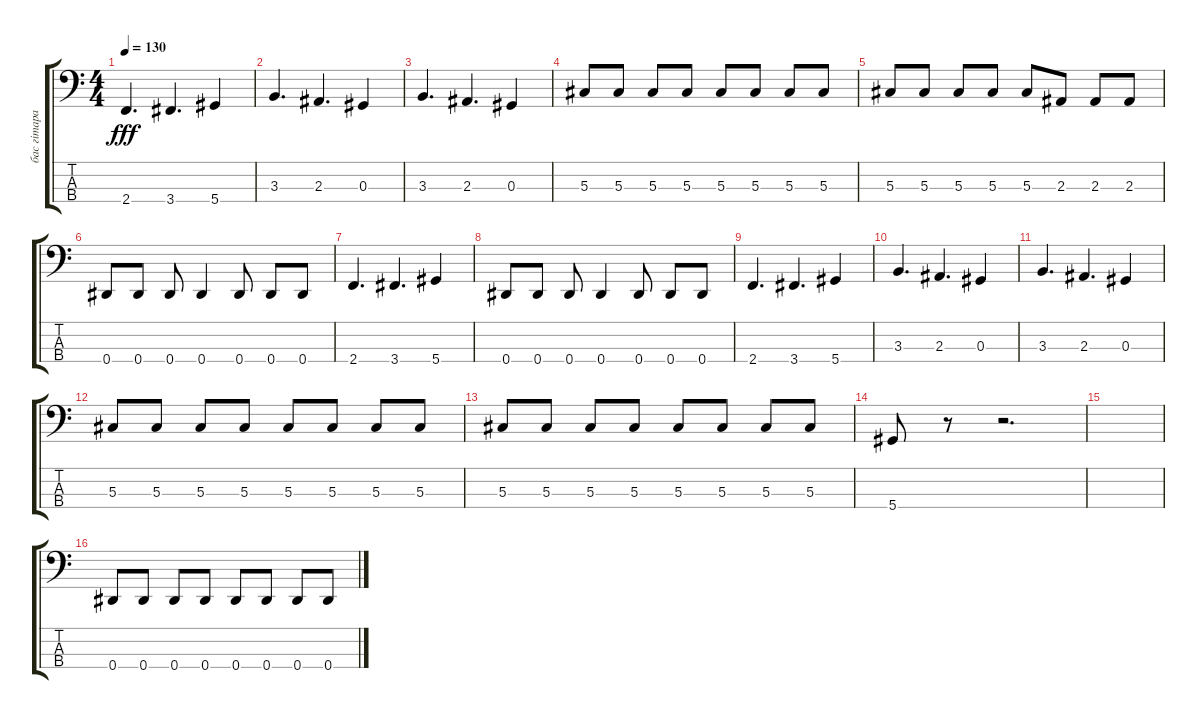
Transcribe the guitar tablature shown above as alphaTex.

\track ("бас гiтара Алесь" "бас гiтара") {instrument electricbassfinger}
\staff {score tabs}
\tuning (Gb2 Db2 Ab1 Eb1) {hide}
\ts (4 4)
\tempo 130
\clef f4
\ks c
2.4.4{d dy fff} 3.4.4{d} 5.4.4 |
3.3.4{d} 2.3.4{d} 0.3.4 |
3.3.4{d} 2.3.4{d} 0.3.4 |
5.3.8 5.3.8 5.3.8 5.3.8 5.3.8 5.3.8 5.3.8 5.3.8 |
5.3.8 5.3.8 5.3.8 5.3.8 5.3.8 2.3.8 2.3.8 2.3.8 |
0.4.8 0.4.8 0.4.8 0.4.4 0.4.8 0.4.8 0.4.8 |
2.4.4{d} 3.4.4{d} 5.4.4 |
0.4.8 0.4.8 0.4.8 0.4.4 0.4.8 0.4.8 0.4.8 |
2.4.4{d} 3.4.4{d} 5.4.4 |
3.3.4{d} 2.3.4{d} 0.3.4 |
3.3.4{d} 2.3.4{d} 0.3.4 |
5.3.8 5.3.8 5.3.8 5.3.8 5.3.8 5.3.8 5.3.8 5.3.8 |
5.3.8 5.3.8 5.3.8 5.3.8 5.3.8 5.3.8 5.3.8 5.3.8 |
5.4.8 r.8 r.2{d} |
|
0.4.8 0.4.8 0.4.8 0.4.8 0.4.8 0.4.8 0.4.8 0.4.8
